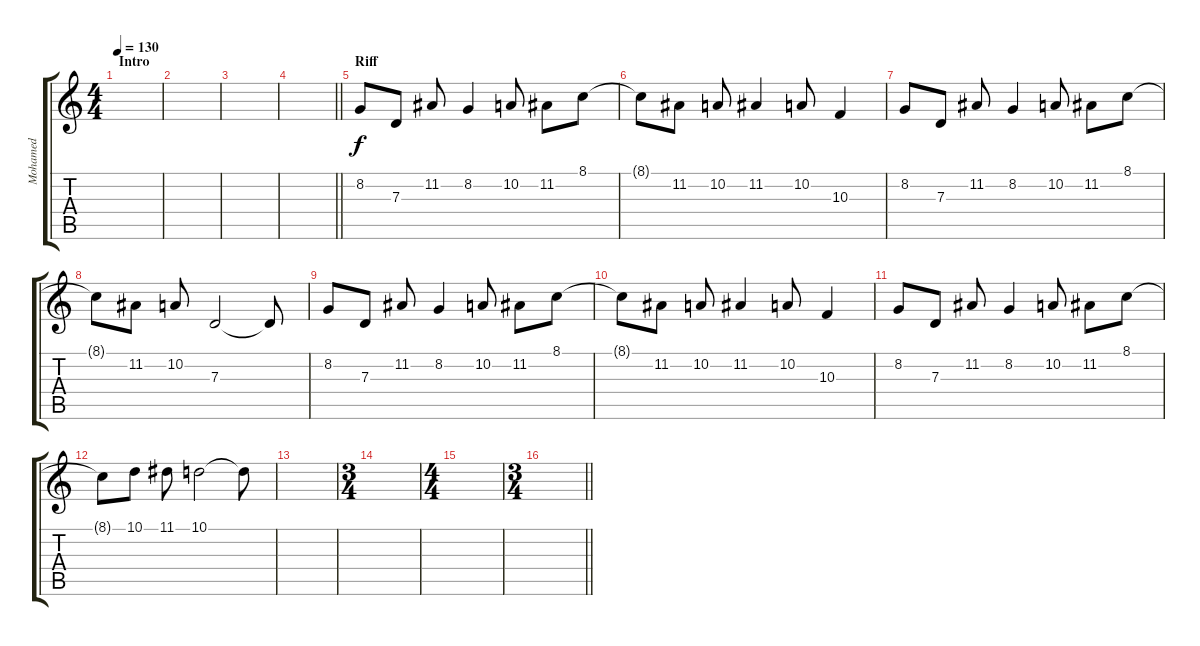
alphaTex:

\track ("Mohamed" "Mohamed") {instrument violin}
\staff {score tabs}
\tuning (E4 B3 G3 D3 A2 E2) {hide}
\ts (4 4)
\section ("" "Intro")
\tempo 130
\clef g2
\ks c
|
|
|
\barLineRight lightlight
|
\section ("" "Riff")
8.2.8 7.3.8 11.2.8 8.2.4 10.2.8 11.2.8 8.1.8 |
8.1{t}.8 11.2.8 10.2.8 11.2.4 10.2.8 10.3.4 |
8.2.8 7.3.8 11.2.8 8.2.4 10.2.8 11.2.8 8.1.8 |
8.1{t}.8 11.2.8 10.2.8 7.3.2 7.3{t}.8 |
8.2.8 7.3.8 11.2.8 8.2.4 10.2.8 11.2.8 8.1.8 |
8.1{t}.8 11.2.8 10.2.8 11.2.4 10.2.8 10.3.4 |
8.2.8 7.3.8 11.2.8 8.2.4 10.2.8 11.2.8 8.1.8 |
8.1{t}.8 10.1.8 11.1.8 10.1.2 10.1{t}.8 |
|
\ts (3 4)
|
\ts (4 4)
|
\ts (3 4)
\barLineRight lightlight
